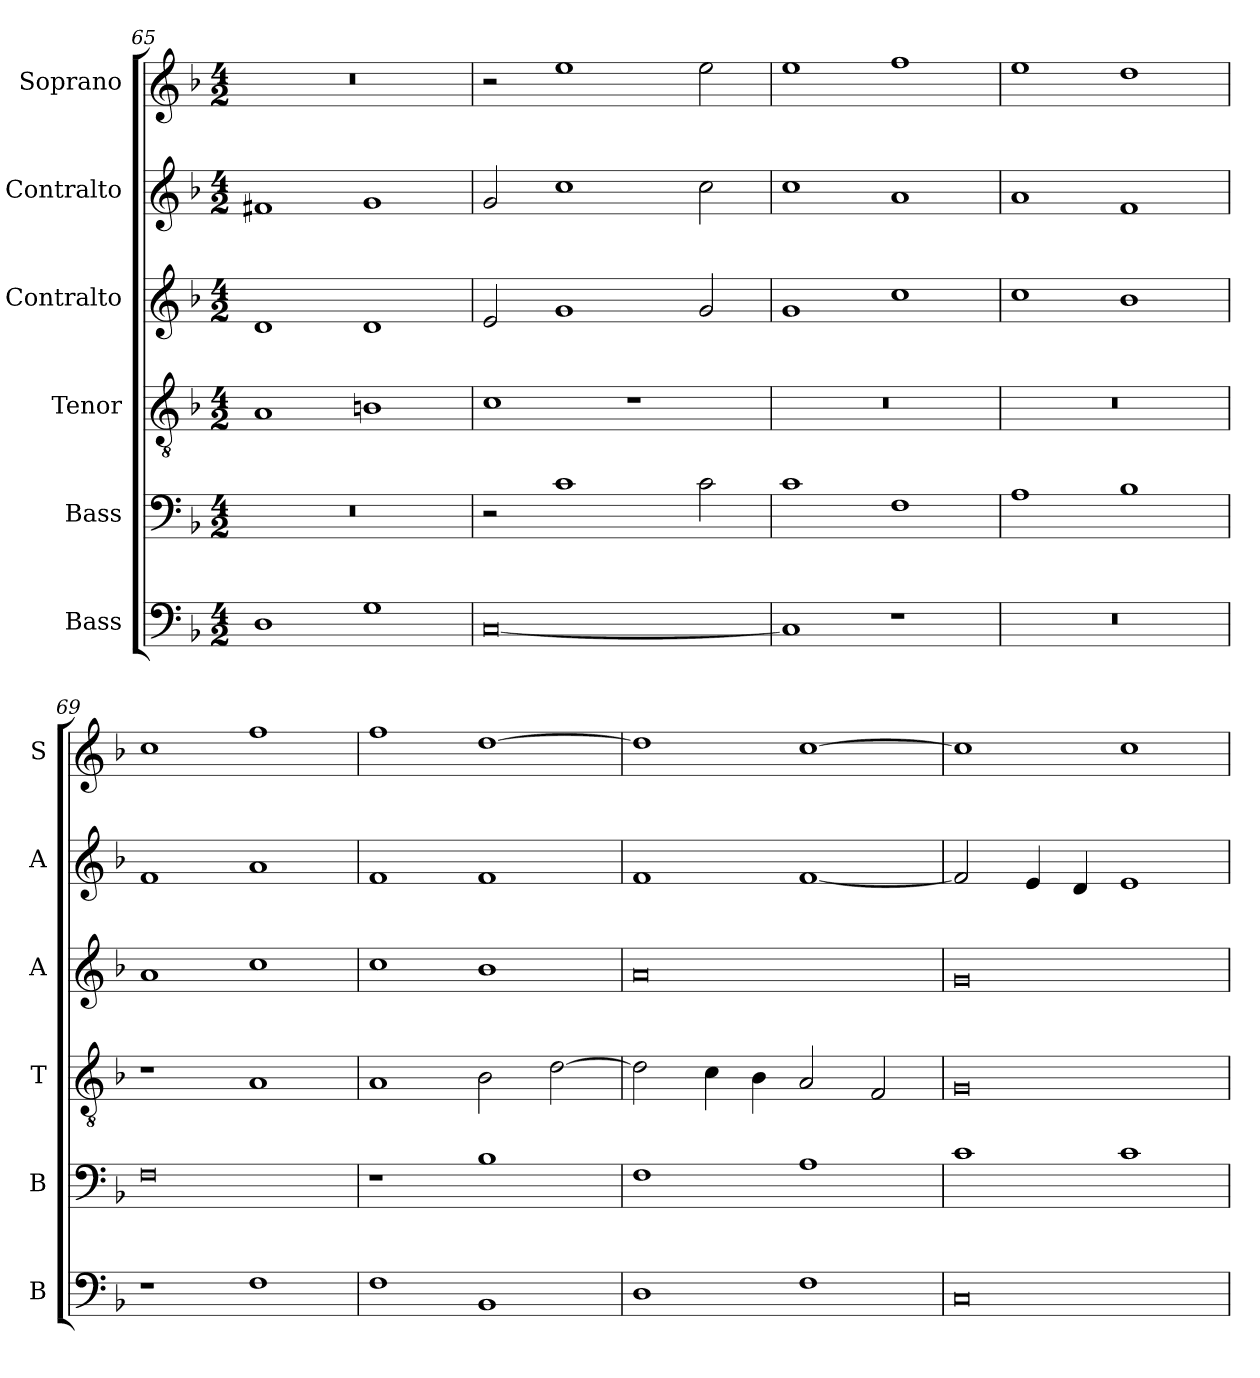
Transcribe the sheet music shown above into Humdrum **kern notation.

**kern	**kern	**kern	**kern	**kern	**kern
*part6	*part5	*part4	*part3	*part2	*part1
*staff6	*staff5	*staff4	*staff3	*staff2	*staff1
*I"Bass	*I"Bass	*I"Tenor	*I"Contralto	*I"Contralto	*I"Soprano
*I'B	*I'B	*I'T	*I'A	*I'A	*I'S
*clefF4	*clefF4	*clefGv2	*clefG2	*clefG2	*clefG2
*k[b-]	*k[b-]	*k[b-]	*k[b-]	*k[b-]	*k[b-]
*F:ion	*F:ion	*F:ion	*F:ion	*F:ion	*F:ion
*M4/2	*M4/2	*M4/2	*M4/2	*M4/2	*M4/2
=65	=65	=65	=65	=65	=65
1D	0r	1A	1d	1f#X	0r
1G	.	1Bn	1d	1g	.
=66	=66	=66	=66	=66	=66
[0C	2r	1c	2e	2g	2r
.	1c	.	1g	1cc	1ee
.	.	1r	.	.	.
.	2c	.	2g	2cc	2ee
=67	=67	=67	=67	=67	=67
1C]	1c	0r	1g	1cc	1ee
1r	1F	.	1cc	1a	1ff
=68	=68	=68	=68	=68	=68
0r	1A	0r	1cc	1a	1ee
.	1B-	.	1b-	1f	1dd
=69	=69	=69	=69	=69	=69
1r	0F	1r	1a	1f	1cc
1F	.	1A	1cc	1a	1ff
=70	=70	=70	=70	=70	=70
1F	1r	1A	1cc	1f	1ff
1BB-	1B-	2B-	1b-	1f	[1dd
.	.	[2d	.	.	.
=71	=71	=71	=71	=71	=71
1D	1F	2d]	0a	1f	1dd]
.	.	4c	.	.	.
.	.	4B-	.	.	.
1F	1A	2A	.	[1f	[1cc
.	.	2F	.	.	.
=72	=72	=72	=72	=72	=72
0C	1c	0G	0g	2f]	1cc]
.	.	.	.	4e	.
.	.	.	.	4d	.
.	1c	.	.	1e	1cc
=	=	=	=	=	=
*-	*-	*-	*-	*-	*-
